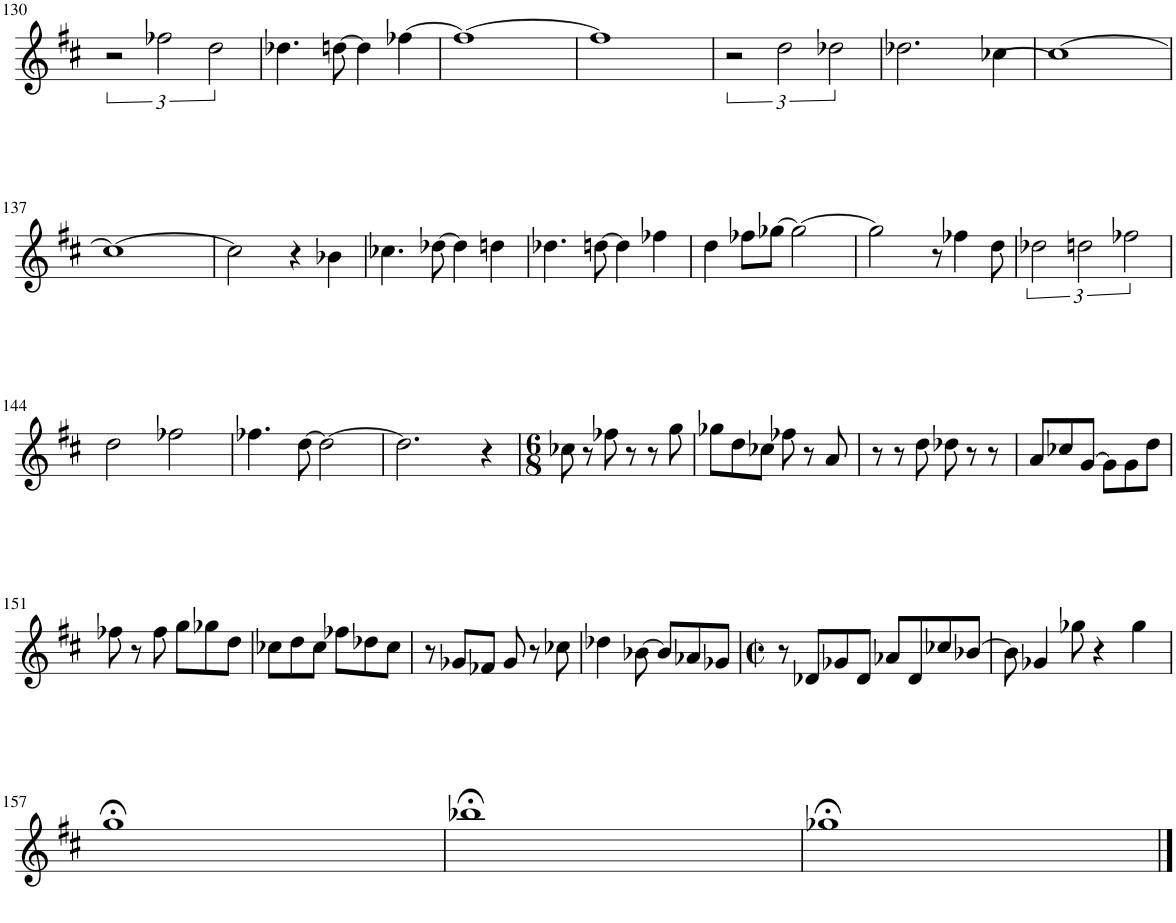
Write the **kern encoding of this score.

**kern
*part1
*staff1
*I"Tenor Saxophone
*I'T. Sax.
!!LO:PB:g=z
*clefG2
*Trd8c14
*k[f#c#]
*M2/2
*met(c|)
=130
3r
3ff-X\
3dd\
=131
4.dd-X\
[8ddn\
4dd\]
[4ff-X\
=132
1ff-_
=133
1ff-]
=134
3r
3dd\
3dd-X\
=135
2.dd-X\
[4cc-X\
=136
1cc-_
!!LO:LB:g=z
=137
1cc-_
=138
2cc-\]
4r
4b-X\
=139
4.cc-X\
[8dd-X\
4dd-\]
4ddn\
=140
4.dd-X\
[8ddn\
4dd\]
4ff-X\
=141
4dd\
8ff-X\L
[8gg-X\J
2gg-\_
=142
2gg-\]
8r
4ff-X\
8dd\
=143
3dd-X\
3ddn\
3ff-X\
!!LO:LB:g=z
=144
2dd\
2ff-X\
=145
4.ff-X\
[8dd\
2dd\_
=146
2.dd\]
4r
=147
*M6/8
8cc-X\
8r
8ff-X\
8r
8r
8gg\
=148
8gg-X\L
8dd\
8cc-X\J
8ff-X\
8r
8a/
=149
8r
8r
8dd\
8dd-X\
8r
8r
=150
8a/L
8cc-X/
[8g/J
8g\L]
8g\
8dd\J
!!LO:LB:g=z
=151
8ff-X\
8r
8ff-\
8gg\L
8gg-X\
8dd\J
=152
8cc-X\L
8dd\
8cc-\J
8ff-X\L
8dd-X\
8cc-\J
=153
8r
8g-X/L
8f-X/J
8g-/
8r
8cc-X\
=154
4dd-X\
[8b-X\
8b-/L]
8a-X/
8g-X/J
=155
*M2/2
*met(c|)
8r
8d-X/L
8g-X/
8d-/J
8a-X/L
8d-/
8cc-X/
[8b-X/J
=156
8b-\]
4g-X/
8gg-X\
4r
4gg-\
!!LO:LB:g=z
=157
1gg;<
=158
1bb-X;<
=159
1gg-X;<
==
*-
